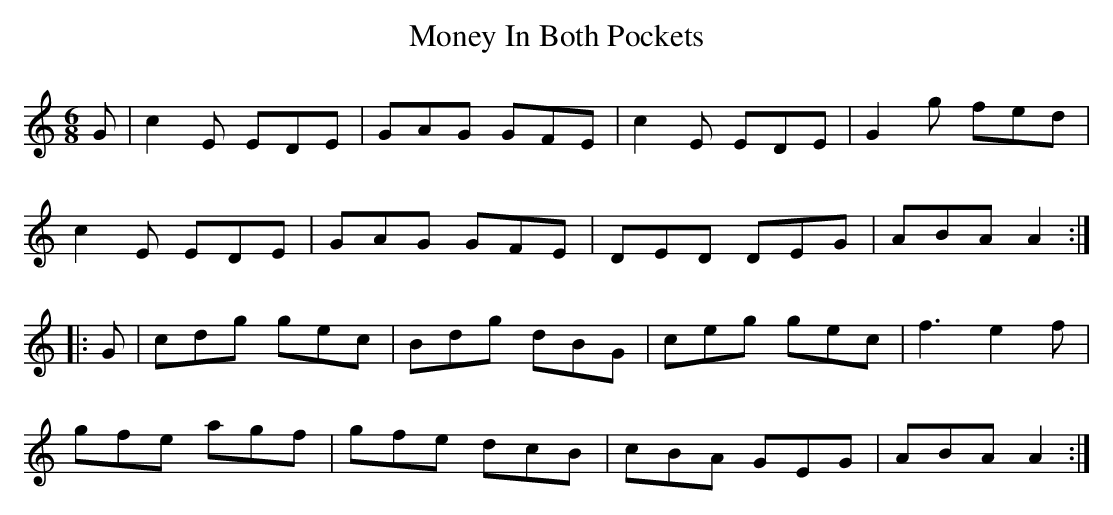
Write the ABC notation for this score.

X:1
T: Money In Both Pockets
M: 6/8
L: 1/8
K: Am
   G | c2 E EDE | GAG GFE | c2 E EDE | G2 g fed  |
       c2 E EDE | GAG GFE | DED  DEG | ABA A2 :|
|: G | cdg  gec | Bdg dBG | ceg  gec | f3 e2 f |
       gfe  agf | gfe dcB | cBA  GEG | ABA A2 :|
